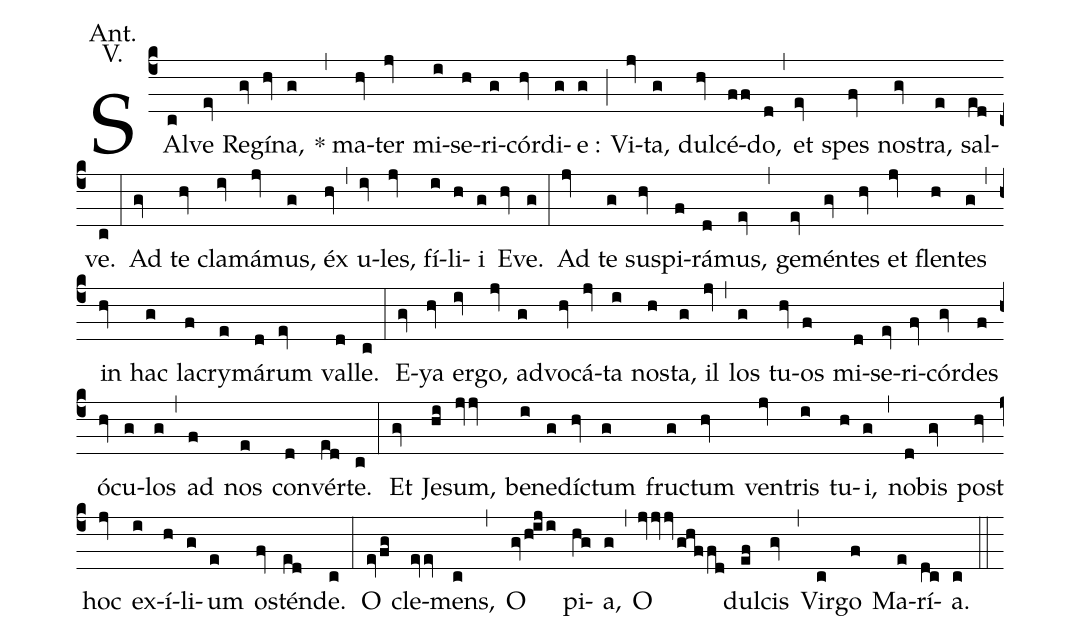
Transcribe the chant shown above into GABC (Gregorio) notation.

annotation: Ant.;
annotation: V.;
%%
(c4)
SAl(c)ve(ev) Re(gv)gí(hv)na,(g) (,)
* ma(hv)ter(jv) mi(i)se(h)ri(g)cór(hv)di(g)e :(g) (;)
Vi(jv)ta,(g) dul(hv)cé(ff)do,(d) (,)
et(ev) spes(fv) nos(gv)tra,(e) sal(ed)ve.(c) (:)
Ad(gv) te(hv) cla(iv)má(jv)mus,(g) éx(hv) (,)
u(iv)les,(jv) fí(i)li(h)i(g) E(hv)ve.(g) (:)
Ad(jv) te(g) sus(hv)pi(f)rá(d)mus,(ev) (,)
ge(ev)mén(gv)tes(hv) et(jv) flen(h)tes(g) (,)
in(hv) hac(g) la(f)cry(e)má(d)rum(ev) val(d)le.(c) (:)
E(gv)ya(hv) er(iv)go,(jv) ad(g)vo(hv)cá(jv)ta(i) nos(h)ta,(g) il(jv) (,)
los(g) tu(hv)os(f) mi(d)se(ev)ri(fv)cór(gv)des(f) ó(hv)cu(g)los(g) (,)
ad(f) nos(e) con(d)vér(ed)te.(c) (:)
Et(gv) Je(hi)sum,(jvjv) be(i)ne(g)díc(hv)tum(g) fruc(g)tum(hv) ven(jv)tris(i) tu(h)i,(g) (,)
no(d)bis(gv) post(hv) hoc(jv) ex(i)í(h)li(g)um(e) os(fv)tén(ed)de.(c) (:)
O(evfg) cle(evev)mens,(c) (,)
O(gvhiji) pi(hg)a,(g) (,)
O(jvjvjvghffd) dul(ef)cis(gv) (,)
Vir(c)go(f) Ma(e)rí(dc)a.(c) (::)
